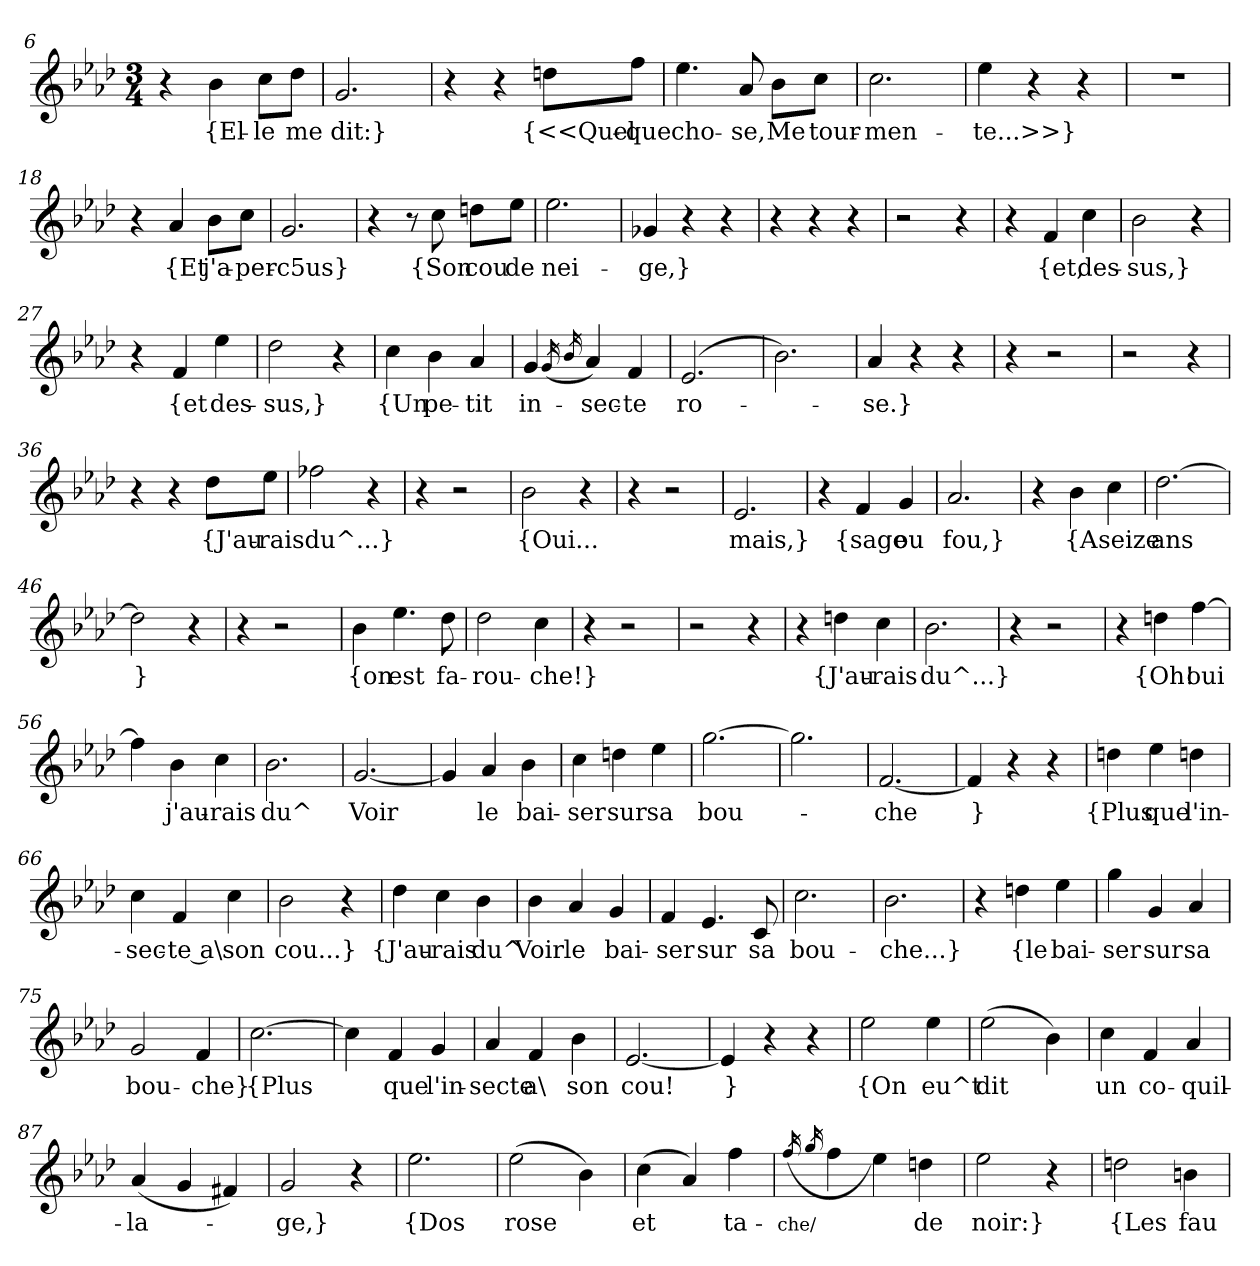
**kern	**text
*part1	*part1
*staff1	*staff1
*clefG2	*
*k[b-e-a-d-]	*
*M3/4	*
=6	=6
4r	.
4b-	{El-
8cc\L	-le
8dd-\J	me
=7	=7
2.g	dit:}
=13	=13
4r	.
4r	.
8ddn\L	{<<Quel-
8ff\J	-que
=14	=14
4.ee-	cho-
8a-	-se,
8b-\L	Me
8cc\J	tour-
=15	=15
2.cc	-men-
=16	=16
4ee-	-te...>>}
4r	.
4r	.
=17	=17
2.r	.
=18	=18
4r	.
4a-	{Et
8b-\L	j'a-
8cc\J	-per-
=19	=19
2.g	-c5us}
=20	=20
4r	.
8r	.
8cc	{Son
8ddn\L	cou
8ee-\J	de
=21	=21
2.ee-	nei-
=22	=22
4g-X	-ge,}
4r	.
4r	.
=23	=23
4r	.
4r	.
4r	.
=24	=24
2r	.
4r	.
=25	=25
4r	.
4f	{et,
4cc	des-
=26	=26
2b-	-sus,}
4r	.
=27	=27
4r	.
4f	{et
4ee-	des-
=28	=28
2dd-	-sus,}
4r	.
=29	=29
4cc	{Un
4b-	pe-
4a-	-tit
=30	=30
4g	in-
(16qg	.
16qb-	.
4a-)	-sec-
4f	-te
=31	=31
(2.e-	ro-
=32	=32
2.b-)	.
=33	=33
4a-	-se.}
4r	.
4r	.
=34	=34
4r	.
2r	.
=35	=35
2r	.
4r	.
=36	=36
4r	.
4r	.
8dd-\L	{J'au-
8ee-\J	-rais
=37	=37
2ff-X	du^...}
4r	.
=38	=38
4r	.
2r	.
=39	=39
2b-	{Oui...
4r	.
=40	=40
4r	.
2r	.
=41	=41
2.e-	mais,}
=42	=42
4r	.
4f	{sage
4g	ou
=43	=43
2.a-	fou,}
=44	=44
4r	.
4b-	{A
4cc	seize
=45	=45
[2.dd-	ans
=46	=46
2dd-]	}
4r	.
=47	=47
4r	.
2r	.
=48	=48
4b-	{on
4.ee-	est
8dd-	fa-
=49	=49
2dd-	-rou-
4cc	-che!}
=50	=50
4r	.
2r	.
=51	=51
2r	.
4r	.
=52	=52
4r	.
4ddn	{J'au-
4cc	-rais
=53	=53
2.b-	du^...}
=54	=54
4r	.
2r	.
=55	=55
4r	.
4ddn	{Oh!
[4ff	oui
=56	=56
4ff]	.
4b-	j'au-
4cc	-rais
=57	=57
2.b-	du^
=58	=58
[2.g	Voir
=59	=59
4g]	.
4a-	le
4b-	bai-
=60	=60
4cc	-ser
4ddn	sur
4ee-	sa
=61	=61
[2.gg	bou-
=62	=62
2.gg]	.
=63	=63
[2.f	-che
=64	=64
4f]	}
4r	.
4r	.
=65	=65
4ddn	{Plus
4ee-	que
4ddn	l'in-
=66	=66
4cc	-sec-
4f	-te a\
4cc	son
=67	=67
2b-	cou...}
4r	.
=68	=68
4dd-	{J'au-
4cc	-rais
4b-	du^
=69	=69
4b-	Voir
4a-	le
4g	bai-
=70	=70
4f	-ser
4.e-	sur
8c	sa
=71	=71
2.cc	bou-
=72	=72
2.b-	-che...}
=73	=73
4r	.
4ddn	{le
4ee-	bai-
=74	=74
4gg	-ser
4g	sur
4a-	sa
=75	=75
2g	bou-
4f	-che}
=76	=76
[2.cc	{Plus
=77	=77
4cc]	.
4f	que
4g	l'in-
=78	=78
4a-	-secte
4f	a\
4b-	son
=79	=79
[2.e-	cou!
=80	=80
4e-]	}
4r	.
4r	.
=84	=84
2ee-	{On
4ee-	eu^t
=85	=85
(2ee-	dit
4b-)	.
=86	=86
4cc	un
4f	co-
4a-	-quil-
=87	=87
(4a-	-la-
4g	.
4f#X)	.
=88	=88
2g	-ge,}
4r	.
=92	=92
2.ee-	{Dos
=93	=93
(2ee-	rose
4b-)	.
=94	=94
(4cc	et
4a-)	.
4ff	ta-
=95	=95
(16qff	-che/
16qgg	.
4ff	.
4ee-)	.
4ddn	de
=96	=96
2ee-	noir:}
4r	.
=97	=97
2ddn	{Les
4bn	fau-
=	=
*-	*-
